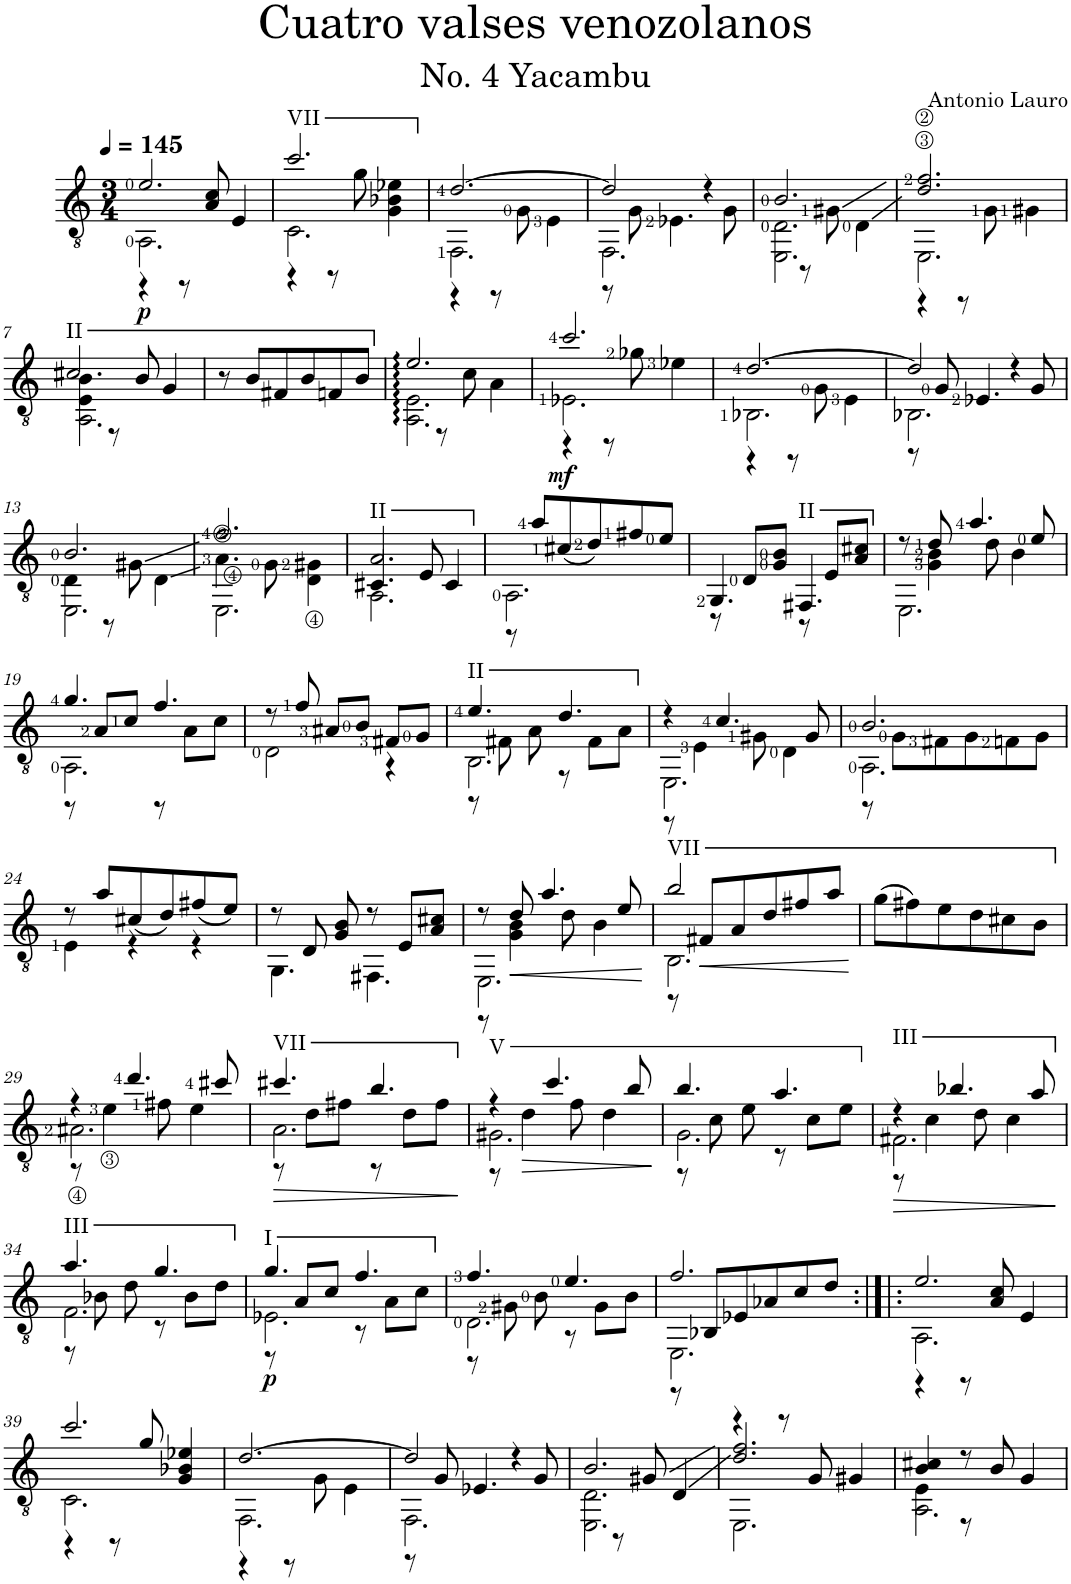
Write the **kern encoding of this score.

**kern	**dynam
*part1	*part1
*staff1	*staff1
*I"Classical Guitar	*
*I'Guit.	*
*clefGv2	*
*k[]	*
*a:	*
*M3/4	*
*MM145	*
=1	=1
*^	*
*	*^	*
!	!	!	!LO:DY:b
2.e/	2.AA\	4r	p
.	.	8r	.
.	.	8A/ 8c/	.
.	.	4E/	.
=2	=2	=2	=2
!LO:TX:a:t=VII	!	!	!
2.cc/	2.C\	4r	.
.	.	8r	.
.	.	8g\	.
.	.	4G\ 4B-X\ 4e-X\	.
=3	=3	=3	=3
[2.d/	2.FF\	4r	.
.	.	8r	.
.	.	8G\	.
.	.	4E\	.
=4	=4	=4	=4
2d/]	2.FF\	8r	.
.	.	8G\	.
.	.	4.E-X\	.
4r	.	.	.
.	.	8G\	.
=5	=5	=5	=5
2.B/	2.EE\ 2.D\	4ryy	.
.	.	8r	.
.	.	8G#X\	.
.	.	4D\	.
=6	=6	=6	=6
2.d/ 2.f/	2.EE\	4r	.
.	.	8r	.
.	.	8G\	.
.	.	4G#X\	.
!!LO:LB:g=z	!!	!!
=7	=7	=7	=7
!LO:TX:a:t=II	!	!	!
2.c#X/	2.AA\	4E\ 4B\	.
.	.	8r	.
.	.	8B/	.
.	.	4G/	.
*v	*v	*v	*
=8	=8
8r	.
8B/L	.
8F#X/	.
8B/	.
8Fn/	.
8B/J	.
=9	=9
*^	*
*	*^	*
2.e/	2.AA\ 2.E\	4ryy	.
.	.	8r	.
.	.	8c\	.
.	.	4A\	.
=10	=10	=10	=10
2.cc/	2.E-X\	4r	.
.	.	8r	.
.	.	8g-X\	.
.	.	4e-X\	.
=11	=11	=11	=11
[2.d/	2.BB-X\	4r	.
.	.	8r	.
.	.	8G\	.
.	.	4E\	.
=12	=12	=12	=12
2d/]	2.BB-X\	8r	.
.	.	8G/	.
.	.	4.E-X/	.
4r	.	.	.
.	.	8G/	.
!!LO:LB:g=z	!!	!!
=13	=13	=13	=13
2.B/	2.EE\	4D\	.
.	.	8r	.
.	.	8G#X\	.
.	.	4D\	.
=14	=14	=14	=14
2.f/	2.EE\	4.A\	.
.	.	8G\	.
.	.	4D\ 4G#X\	.
=15	=15	=15	=15
!LO:TX:a:t=II	!	!	!
2.A/	2.AA\	4.C#X/	.
.	.	8E/	.
.	.	4C#/	.
*	*v	*v	*
=16	=16	=16
2.AA\	8r	.
.	8a/L	.
!	!	!LO:DY:a
.	(<8c#X/	mf
.	8d/)	.
.	8f#X/	.
.	8e/J	.
=17	=17	=17
4.GG/	8r	.
.	8D/L	.
.	8G/ 8B/J	.
!LO:TX:a:t=II	!	!
4.FF#X/	8r	.
.	8E/L	.
.	8A/ 8c#X/J	.
=18	=18	=18
*	*^	*
8r	2.EE\	8ryy	.
4G\ 4B\	.	8d/	.
.	.	4.a/	.
8d\	.	.	.
4B\	.	.	.
.	.	8e/	.
!!LO:LB:g=z	!!	!!
=19	=19	=19	=19
4.g/	2.AA\	8r	.
.	.	8A/L	.
.	.	8c/J	.
4.f/	.	8r	.
.	.	8A\L	.
.	.	8c\J	.
*	*v	*v	*
=20	=20	=20
8r	2D\	.
8f/	.	.
8A#X/L	.	.
8B/J	.	.
8F#X/L	4r	.
8G/J	.	.
=21	=21	=21
*	*^	*
!LO:TX:a:t=II	!	!	!
4.e/	2.BB\	8r	.
.	.	8F#X\	.
.	.	8A\	.
4.d/	.	8r	.
.	.	8F#\L	.
.	.	8A\J	.
=22	=22	=22	=22
4r	2.EE\	8r	.
.	.	4E\	.
4.c/	.	.	.
.	.	8G#X\	.
.	.	4D\	.
8G#/	.	.	.
=23	=23	=23	=23
2.B/	2.AA\	8r	.
.	.	8G\L	.
.	.	8F#X\	.
.	.	8G\	.
.	.	8Fn\	.
.	.	8G\J	.
*	*v	*v	*
!!LO:LB:g=z
=24	=24	=24
8r	4E\	.
8a/L	.	.
(<8c#X/	4r	.
8d/)	.	.
(<8f#X/	4r	.
8e/J)	.	.
=25	=25	=25
8r	4.GG\	.
8D/	.	.
8G/ 8B/	.	.
8r	4.FF#X\	.
8E/L	.	.
8A/ 8c#X/J	.	.
=26	=26	=26
*	*^	*
8r	2.EE\	8r	.
!	!	!	!LO:HP:b
8d/	.	4G\ 4B\	<
4.a/	.	.	.
.	.	8d\	.
.	.	4B\	.
8e/	.	.	.
*v	*v	*v	*
.	[
=27	=27
*^	*
*	*^	*
!LO:TX:a:t=VII	!	!	!
2b/	2.BB\	8r	.
!	!	!	!LO:HP:b
.	.	8F#X/L	<
.	.	8A/	.
.	.	8d/	.
4ryy	.	8f#X/	.
.	.	8a/J	.
*v	*v	*v	*
=28	=28
(>8g\L	.
8f#X\)	.
8e\	.
8d\	.
8c#X\	.
8B\J	.
!!LO:LB:g=z
=29	=29
*^	*
*	*^	*
4r	2.A#X\	8r	.
.	.	4e\	.
4.dd/	.	.	.
.	.	8f#X\	.
.	.	4e\	.
8cc#X/	.	.	.
=30	=30	=30	=30
!LO:TX:a:t=VII	!	!	!
!	!	!	!LO:HP:b
4.cc#X/	2.A\	8r	>
.	.	8d\L	.
.	.	8f#X\J	.
4.b/	.	8r	.
.	.	8d\L	.
.	.	8f#\J	.
*v	*v	*v	*
.	[
=31	=31
*^	*
*	*^	*
!LO:TX:a:t=V	!	!	!
4r	2.G#X\	8r	.
!	!	!	!LO:HP:b
.	.	4d\	>
4.cc/	.	.	.
.	.	8f\	.
.	.	4d\	.
8b/	.	.	.
*v	*v	*v	*
.	]
=32	=32
*^	*
*	*^	*
4.b/	2.G\	8r	.
.	.	8c\	.
.	.	8e\	.
4.a/	.	8r	.
.	.	8c\L	.
.	.	8e\J	.
=33	=33	=33	=33
!LO:TX:a:t=III	!	!	!
4r	2.F#X\	8r	.
.	.	4c\	.
4.b-X/	.	.	.
.	.	8d\	.
.	.	4c\	.
8a/	.	.	.
*v	*v	*v	*
.	]
!!LO:LB:g=z
=34	=34
*^	*
*	*^	*
!LO:TX:a:t=III	!	!	!
4.a/	2.F\	8r	.
.	.	8B-X\	.
.	.	8d\	.
4.g/	.	8r	.
.	.	8B-\L	.
.	.	8d\J	.
=35	=35	=35	=35
!LO:TX:a:t=I	!	!	!
!	!	!	!LO:DY:b
4.g/	2.E-X\	8r	p
.	.	8A/L	.
.	.	8c/J	.
4.f/	.	8r	.
.	.	8A\L	.
.	.	8c\J	.
=36	=36	=36	=36
4.f/	2.D\	8r	.
.	.	8G#X\	.
.	.	8B\	.
4.e/	.	8r	.
.	.	8G#\L	.
.	.	8B\J	.
=37	=37	=37	=37
2.f/	2.EE\	8r	.
.	.	8BB-X/L	.
.	.	8E-X/	.
.	.	8A-X/	.
.	.	8c/	.
.	.	8d/J	.
=38:|!|:	=38:|!|:	=38:|!|:	=38:|!|:
2.e/	2.AA\	4r	.
.	.	8r	.
.	.	8A/ 8c/	.
.	.	4E/	.
!!LO:LB:g=z	!!	!!
=39	=39	=39	=39
2.cc/	2.C\	4r	.
.	.	8r	.
.	.	8g/	.
.	.	4G/ 4B-X/ 4e-X/	.
=40	=40	=40	=40
[2.d/	2.FF\	4r	.
.	.	8r	.
.	.	8G\	.
.	.	4E\	.
=41	=41	=41	=41
2d/]	2.FF\	8r	.
.	.	8G/	.
.	.	4.E-X/	.
4r	.	.	.
.	.	8G/	.
=42	=42	=42	=42
2.B/	2.EE\ 2.D\	4ryy	.
.	.	8r	.
.	.	8G#X/	.
.	.	4D/	.
=43	=43	=43	=43
4r	2.EE\	2.d/ 2.f/	.
8r	.	.	.
8G/	.	.	.
4G#X/	.	.	.
=44	=44	=44	=44
4B/ 4c#X/	2.AA\	4E\	.
8r	.	8r	.
8ryy	.	8B/	.
4ryy	.	4G/	.
*v	*v	*v	*
=	=
*-	*-
